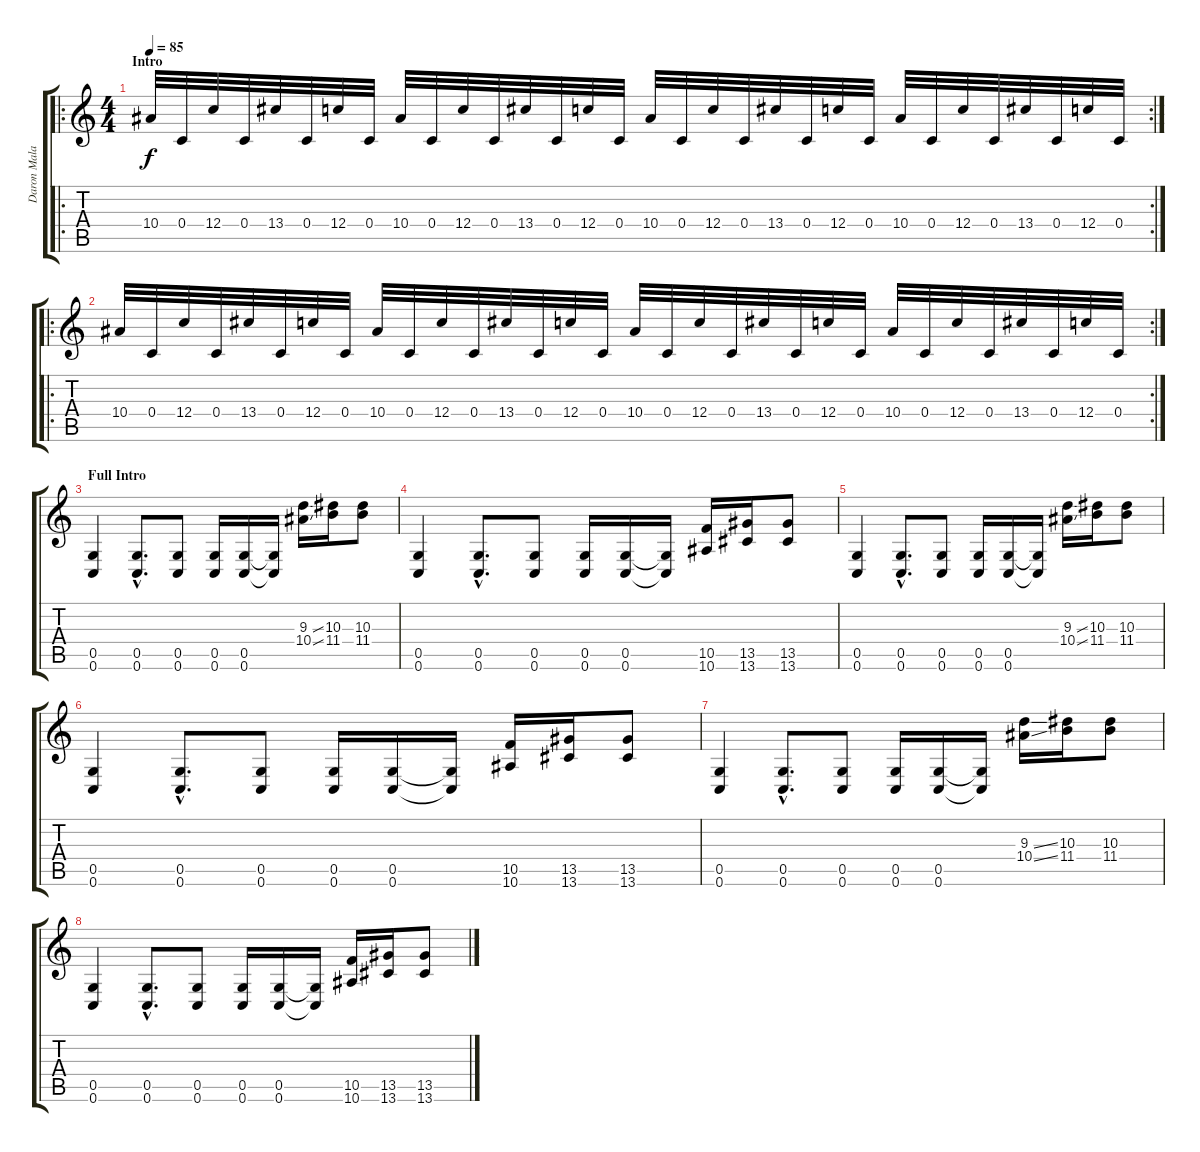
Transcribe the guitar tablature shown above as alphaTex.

\track ("Daron Malakian" "Daron Mala") {instrument distortionguitar}
\staff {score tabs}
\tuning (D4 A3 F3 C3 G2 C2) {hide}
\ro
\rc 2
\ts (4 4)
\section ("" "Intro")
\tempo 85
\clef g2
\ks c
10.4.32{dy f instrument distortionguitar} 0.4.32 12.4.32 0.4.32 13.4.32 0.4.32 12.4.32 0.4.32 10.4.32 0.4.32 12.4.32 0.4.32 13.4.32 0.4.32 12.4.32 0.4.32 10.4.32 0.4.32 12.4.32 0.4.32 13.4.32 0.4.32 12.4.32 0.4.32 10.4.32 0.4.32 12.4.32 0.4.32 13.4.32 0.4.32 12.4.32 0.4.32 |
\ro
\rc 2
10.4.32 0.4.32 12.4.32 0.4.32 13.4.32 0.4.32 12.4.32 0.4.32 10.4.32 0.4.32 12.4.32 0.4.32 13.4.32 0.4.32 12.4.32 0.4.32 10.4.32 0.4.32 12.4.32 0.4.32 13.4.32 0.4.32 12.4.32 0.4.32 10.4.32 0.4.32 12.4.32 0.4.32 13.4.32 0.4.32 12.4.32 0.4.32 |
\section ("" "Full Intro")
(0.5 0.6).4 (0.5{hac} 0.6{hac}).8{d} (0.5 0.6).8 (0.5 0.6).16 (0.5 0.6).16 (0.5{t} 0.6{t}).16 (9.3{ss} 10.4{ss}).16 (10.3 11.4).16 (10.3 11.4).8 |
(0.5 0.6).4 (0.5{hac} 0.6{hac}).8{d} (0.5 0.6).8 (0.5 0.6).16 (0.5 0.6).16 (0.5{t} 0.6{t}).16 (10.5 10.6).16 (13.5 13.6).16 (13.5 13.6).8 |
(0.5 0.6).4 (0.5{hac} 0.6{hac}).8{d} (0.5 0.6).8 (0.5 0.6).16 (0.5 0.6).16 (0.5{t} 0.6{t}).16 (9.3{ss} 10.4{ss}).16 (10.3 11.4).16 (10.3 11.4).8 |
(0.5 0.6).4 (0.5{hac} 0.6{hac}).8{d} (0.5 0.6).8 (0.5 0.6).16 (0.5 0.6).16 (0.5{t} 0.6{t}).16 (10.5 10.6).16 (13.5 13.6).16 (13.5 13.6).8 |
(0.5 0.6).4 (0.5{hac} 0.6{hac}).8{d} (0.5 0.6).8 (0.5 0.6).16 (0.5 0.6).16 (0.5{t} 0.6{t}).16 (9.3{ss} 10.4{ss}).16 (10.3 11.4).16 (10.3 11.4).8 |
(0.5 0.6).4 (0.5{hac} 0.6{hac}).8{d} (0.5 0.6).8 (0.5 0.6).16 (0.5 0.6).16 (0.5{t} 0.6{t}).16 (10.5 10.6).16 (13.5 13.6).16 (13.5 13.6).8
